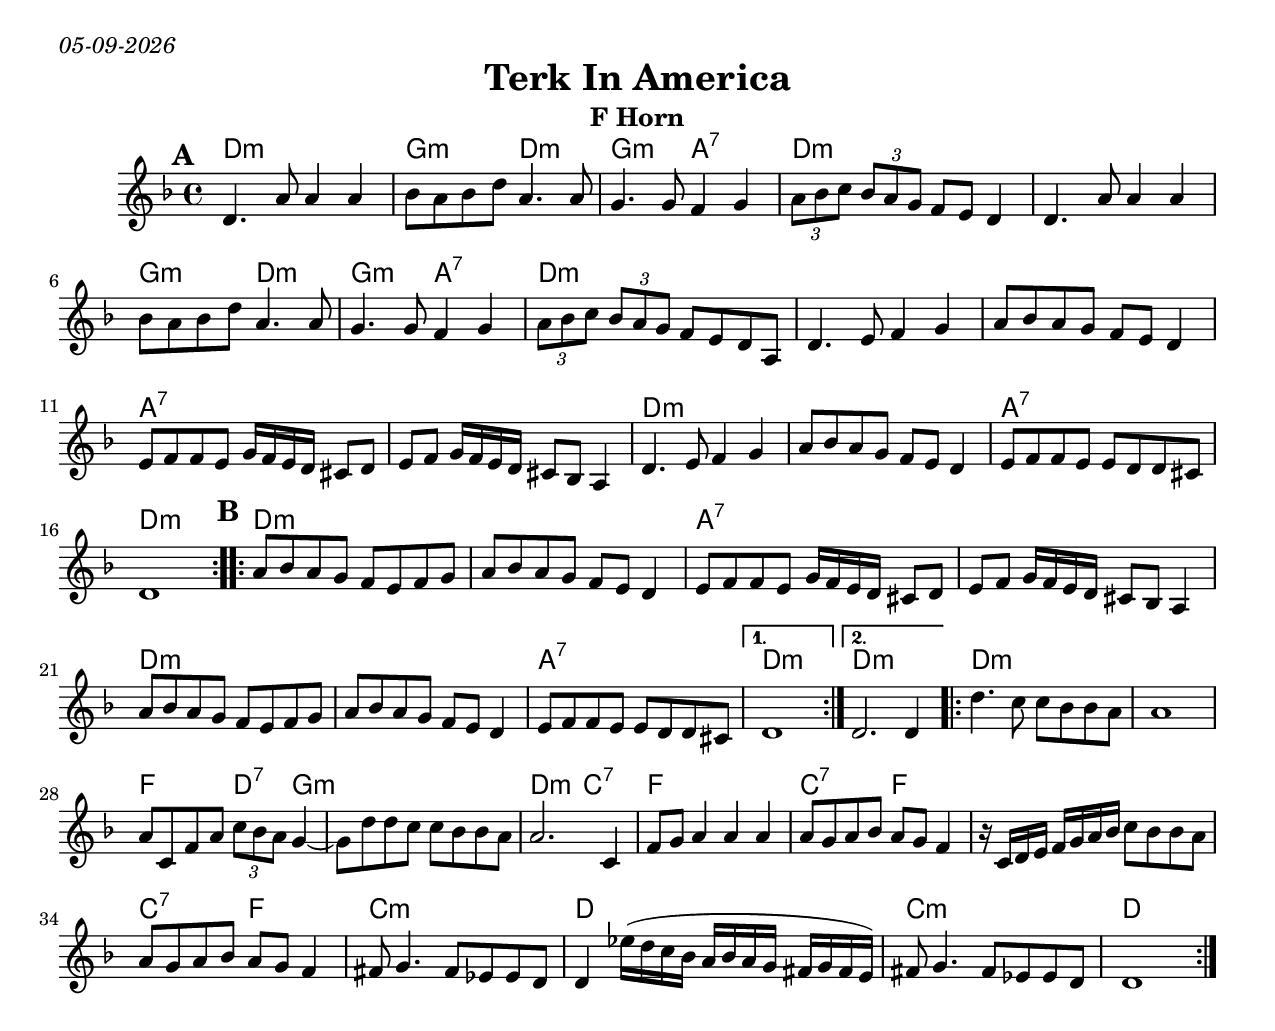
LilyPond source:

\version "2.20.0"
\include "english.ly"
\pointAndClickOff
\paper{
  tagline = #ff
  print-all-headers = ##t
  #(set-paper-size "letter")
}
date = #(strftime "%d-%m-%Y" (localtime (current-time)))

\markup{ \italic{ \date }  }

%\markup{ Got something to say? }

global = {
  \clef treble
  \key d \minor
  \time 4/4
  \set Score.markFormatter = #format-mark-box-alphabet
}

%#################################### Melody ########################
%melody =  \transpose c d \relative c' {  %transpose for clarinet
melody = \relative c' {
  \global
  %\partial 4 g4    %lead in notes

  \repeat volta 2{
   \mark \default
   d4. a'8 a4 a
   bf8 a bf d a4. a8
   g4. g8 f4 g
   \times 2/3{a8 bf c} \times 2/3{bf a g} f e d4

   d4. a'8 a4 a
   bf8 a bf d a4. a8
   g4. g8 f4 g
   \times 2/3{a8 bf c} \times 2/3{bf a g} f e d a

   d4. e8 f4 g
   a8 bf a g f e d4
   e8 f f e g16 f e d cs8 d |
   e8 f g16 f e d cs8 bf a4

   d4. e8 f4 g
   a8 bf a g f e d4
   e8 f f e e d d cs
   d1
  }


  \repeat volta 2{
   \mark \default
   a'8 bf a g f e f g
   a8 bf a g f e d4
   e8 f f e g16 f e d cs8 d

   e8 f g16 f e d cs8 bf a4|
   a'8 bf a g f e f g|
   a8 bf a g f e d4|
   e8 f f e e d d cs
  }
   \alternative {
     {d1 }
     {d2. d4 }
   }

  \repeat volta 2{
  d'4. c8 c bf bf a
  a1
  a8 c, f a \times 2/3{c bf a} g4~
  g8 d' d c c bf bf a

  a2. c,4
  f8 g a4 a a|
  a8 g a bf a g f4
  r16 c d e  f g a bf c8 bf bf a

  a8 g a bf a g f4
  fs8 g4. fs8 ef ef d
  d4 ef'16( d c bf a bf a g fs g fs e)
  fs8 g4. fs8 ef ef d
  d1
  }
}
%################################# Lyrics #####################
%\addlyrics{ \set stanza = #"1. " }
%################################# Chords #######################
harmonies = \chordmode {
  d1:m
  g2:m
  d2:m
  g2:m a2:7
  d1*2:m
  g2:m d2:m
  g2:m a2:7
  d1*3:m
  a1*2:7
  d1*2:m
  a1:7
  d1:m
  %b
  d1*2:m
  a1*2:7
  d1*2:m
  a1:7
  d1:m
  d1:m
  %
  d1*2:m
  f2 d4:7 g4*5:m
  d2:m c2:7
  f1
  c2:7 f2*3

  c2:7 f2
  c1:m
  d1
  c1:m
  d1

}

\score {
  % transpose score below
  %\transpose c d
  <<
    \new ChordNames {
      \set chordChanges = ##f
      \harmonies
    }
    \new Staff   \melody
  >>
  \header{
    title= "Terk In America"
    subtitle=""
    composer= ""
    instrument = "F Horn"
    arranger= ""
  }
  \layout{indent = 1.0\cm}
  \midi {
    \tempo 4 = 120

    % \midi { }
  }
}
%{
% more verses:
\markup{}
\markup {
  \font-size #2
  \fill-line {
    \hspace #0.1 % distance from left margin
    \column {
      \line { "1."
	\column {
	  ""
	}
      }
      \hspace #0.2 % vertical distance between verses
      \line { "2."
	\column {
	 ""
	}
      }
    }
    \hspace #0.1  % horiz. distance between columns
    \column {
      \line { "3."
	\column {
	  ""
	}
      }
      \hspace #0.2 % distance between verses
      \line { "4."
	\column {
	 ""
	}
      }
    }
    \hspace #0.1 % distance to right margin
  }
}

%}
